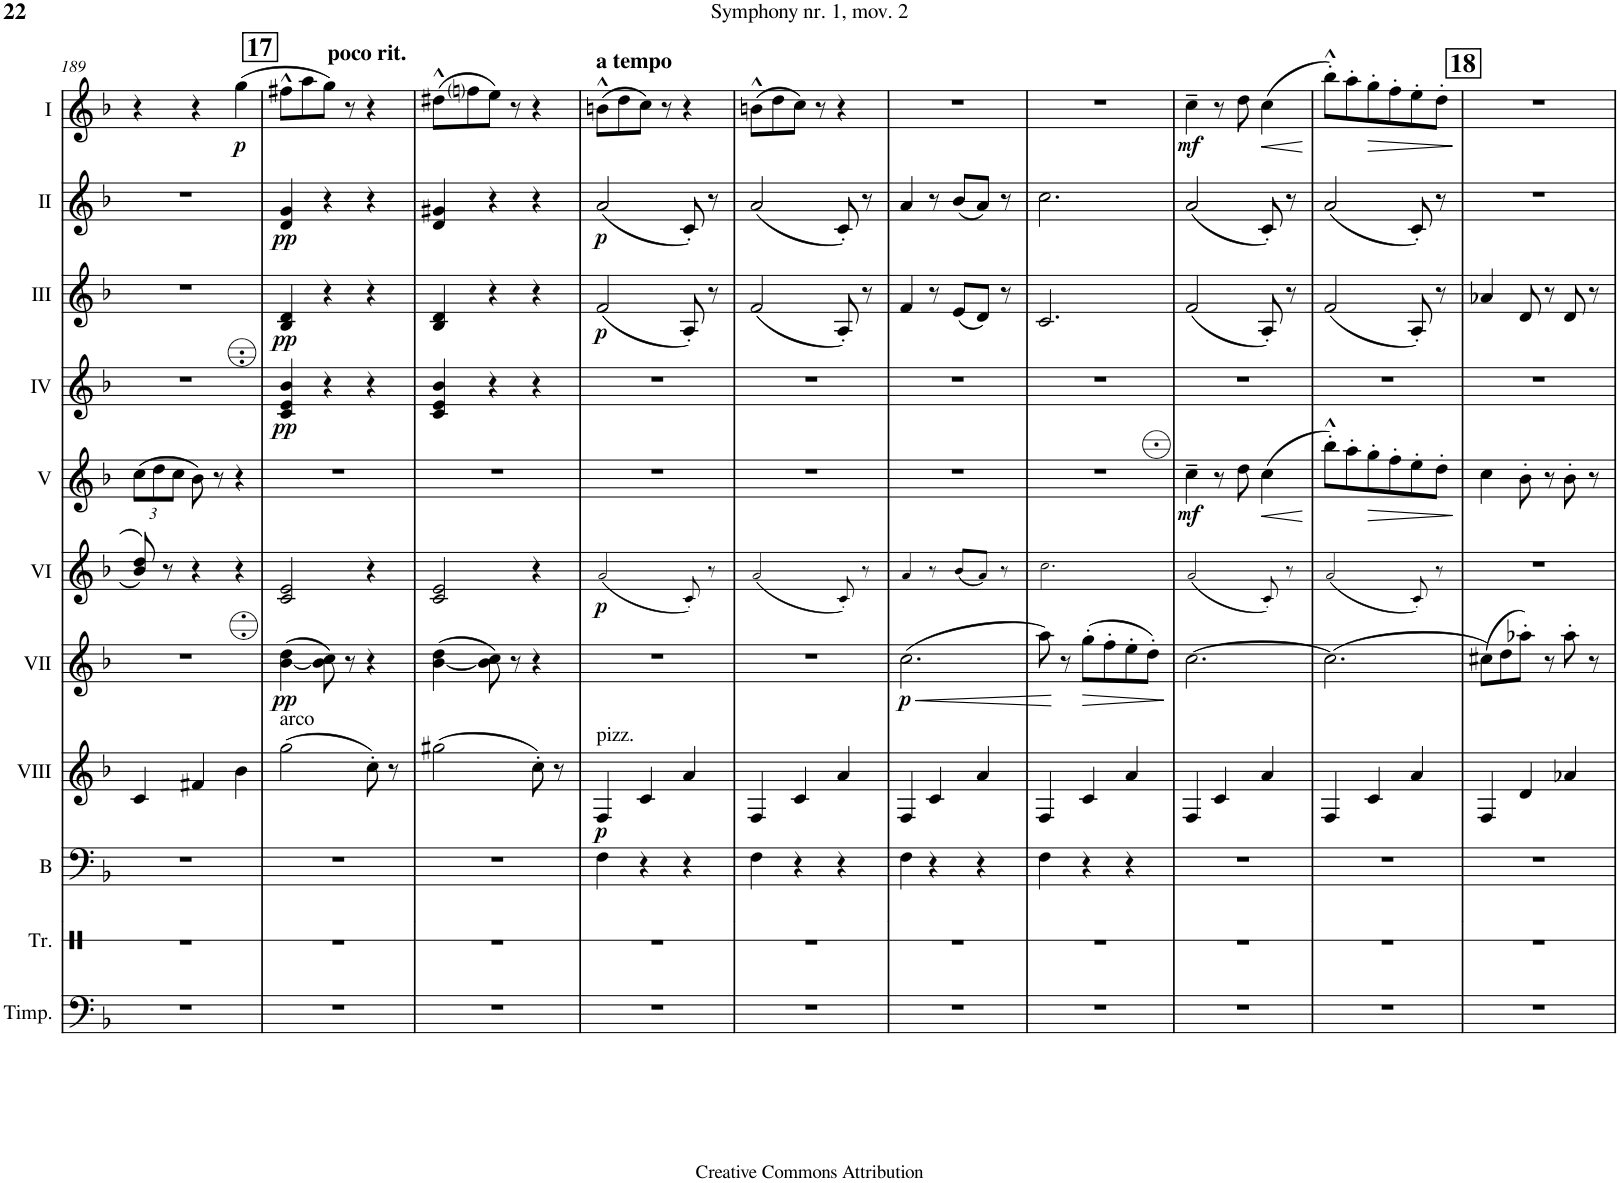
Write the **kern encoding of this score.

**kern	**kern	**kern	**kern	**dynam	**kern	**dynam	**kern	**dynam	**kern	**dynam	**kern	**dynam	**kern	**dynam	**kern	**dynam	**kern	**dynam
*part11	*part10	*part9	*part8	*part8	*part7	*part7	*part6	*part6	*part5	*part5	*part4	*part4	*part3	*part3	*part2	*part2	*part1	*part1
*staff11	*staff10	*staff9	*staff8	*staff8	*staff7	*staff7	*staff6	*staff6	*staff5	*staff5	*staff4	*staff4	*staff3	*staff3	*staff2	*staff2	*staff1	*staff1
*I"Timpani	*I"Triangle	*I"Bass	*I"Acc. 8	*	*I"Acc. 7	*	*I"Acc. 6	*	*I"Acc. 5	*	*I"Acc. 4	*	*I"Acc. 3	*	*I"Acc. 2	*	*I"Acc. 1	*
*I'Timp.	*I'Tr.	*I'B	*	*	*	*	*	*	*	*	*	*	*	*	*	*	*	*
!!LO:PB:g=z
*clefF4	*clefX	*clefF4	*clefG2	*	*clefG2	*	*clefG2	*	*clefG2	*	*clefG2	*	*clefG2	*	*clefG2	*	*clefG2	*
*	*	*Trd7c12	*Trd7c12	*	*Trd7c12	*	*	*	*	*	*Trd7c12	*	*	*	*	*	*	*
*k[b-]	*k[]	*k[b-]	*k[b-]	*	*k[b-]	*	*k[b-]	*	*k[b-]	*	*k[b-]	*	*k[b-]	*	*k[b-]	*	*k[b-]	*
*M3/4	*M3/4	*M3/4	*M3/4	*	*M3/4	*	*M3/4	*	*M3/4	*	*M3/4	*	*M3/4	*	*M3/4	*	*M3/4	*
*	*	*	*	*	*	*	*	*	*Xbrackettup	*	*	*	*	*	*	*	*	*
=189	=189	=189	=189	=189	=189	=189	=189	=189	=189	=189	=189	=189	=189	=189	=189	=189	=189	=189
2.r	2.r	2.r	4c/	.	2.r	.	8B-/ 8d/	.	(12c\L	.	2.r	.	2.r	.	2.r	.	4r	.
.	.	.	.	.	.	.	.	.	12d\	.	.	.	.	.	.	.	.	.
.	.	.	.	.	.	.	8r	.	.	.	.	.	.	.	.	.	.	.
.	.	.	.	.	.	.	.	.	12c\J	.	.	.	.	.	.	.	.	.
.	.	.	4f#X/	.	.	.	4r	.	8B-\)	.	.	.	.	.	.	.	4r	.
.	.	.	.	.	.	.	.	.	8r	.	.	.	.	.	.	.	.	.
!	!	!	!	!	!	!	!	!	!	!	!	!	!	!	!	!	!	!LO:DY:b
.	.	.	4b-\	.	.	.	4r	.	4r	.	.	.	.	.	.	.	(4gg\	p
!!LO:REH:place=s1:a:B:cj:fs=14:t=17
=190	=190	=190	=190	=190	=190	=190	=190	=190	=190	=190	=190	=190	=190	=190	=190	=190	=190	=190
!	!	!	!LO:TX:a:t=arco	!	!	!	!	!	!	!	!	!	!	!	!	!	!	!
!	!	!	!	!	!	!LO:DY:b	!	!	!	!	!	!LO:DY:b	!	!LO:DY:b	!	!LO:DY:b	!	!
2.r	2.r	2.r	(2gg\	.	([4b-\ 4dd\	pp	2C/ 2E/	.	2.r	.	4c/ 4e/ 4b-/	pp	4B-/ 4d/	pp	4d/ 4g/	pp	8ff#X^^\L	.
.	.	.	.	.	.	.	.	.	.	.	.	.	.	.	.	.	8aa\	.
!	!	!	!	!	!	!	!	!	!	!	!	!	!	!	!	!	!LO:TX:a:t=poco rit.	!
.	.	.	.	.	8b-\] 8cc\)	.	.	.	.	.	4r	.	4r	.	4r	.	8gg\J)	.
.	.	.	.	.	8r	.	.	.	.	.	.	.	.	.	.	.	8r	.
.	.	.	8cc'\)	.	4r	.	4r	.	.	.	4r	.	4r	.	4r	.	4r	.
.	.	.	8r	.	.	.	.	.	.	.	.	.	.	.	.	.	.	.
=191	=191	=191	=191	=191	=191	=191	=191	=191	=191	=191	=191	=191	=191	=191	=191	=191	=191	=191
2.r	2.r	2.r	(2gg#X\	.	([4b-\ 4dd\	.	2C/ 2E/	.	2.r	.	4c/ 4e/ 4b-/	.	4B-/ 4d/	.	4d/ 4g#X/	.	(8dd#X^^\L	.
.	.	.	.	.	.	.	.	.	.	.	.	.	.	.	.	.	8ffni\	.
.	.	.	.	.	8b-\] 8cc\)	.	.	.	.	.	4r	.	4r	.	4r	.	8ee\J)	.
.	.	.	.	.	8r	.	.	.	.	.	.	.	.	.	.	.	8r	.
.	.	.	8cc'\)	.	4r	.	4r	.	.	.	4r	.	4r	.	4r	.	4r	.
.	.	.	8r	.	.	.	.	.	.	.	.	.	.	.	.	.	.	.
=192	=192	=192	=192	=192	=192	=192	=192	=192	=192	=192	=192	=192	=192	=192	=192	=192	=192	=192
!	!	!	!	!	!	!	!	!	!	!	!	!	!	!	!	!	!LO:TX:a:B:t=a tempo	!
!	!	!	!LO:TX:a:t=pizz.	!	!	!	!	!	!	!	!	!	!	!	!	!	!	!
!	!	!	!	!LO:DY:b	!	!	!	!LO:DY:b	!	!	!	!	!	!LO:DY:b	!	!LO:DY:b	!	!
2.r	2.r	4F\	4F/	p	2.r	.	(2a/	p	2.r	.	2.r	.	(2f/	p	(2a/	p	(8bn^^\L	.
.	.	.	.	.	.	.	.	.	.	.	.	.	.	.	.	.	8dd\	.
.	.	4r	4c/	.	.	.	.	.	.	.	.	.	.	.	.	.	8cc\J)	.
.	.	.	.	.	.	.	.	.	.	.	.	.	.	.	.	.	8r	.
.	.	4r	4a/	.	.	.	8c'/)	.	.	.	.	.	8A'/)	.	8c'/)	.	4r	.
.	.	.	.	.	.	.	8r	.	.	.	.	.	8r	.	8r	.	.	.
=193	=193	=193	=193	=193	=193	=193	=193	=193	=193	=193	=193	=193	=193	=193	=193	=193	=193	=193
2.r	2.r	4F\	4F/	.	2.r	.	(2a/	.	2.r	.	2.r	.	(2f/	.	(2a/	.	(8bn^^\L	.
.	.	.	.	.	.	.	.	.	.	.	.	.	.	.	.	.	8dd\	.
.	.	4r	4c/	.	.	.	.	.	.	.	.	.	.	.	.	.	8cc\J)	.
.	.	.	.	.	.	.	.	.	.	.	.	.	.	.	.	.	8r	.
.	.	4r	4a/	.	.	.	8c'/)	.	.	.	.	.	8A'/)	.	8c'/)	.	4r	.
.	.	.	.	.	.	.	8r	.	.	.	.	.	8r	.	8r	.	.	.
=194	=194	=194	=194	=194	=194	=194	=194	=194	=194	=194	=194	=194	=194	=194	=194	=194	=194	=194
!	!	!	!	!	!	!LO:HP:b	!	!	!	!	!	!	!	!	!	!	!	!
!	!	!	!	!	!	!LO:DY:n=1:b	!	!	!	!	!	!	!	!	!	!	!	!
2.r	2.r	4F\	4F/	.	(2.cc\	< p	4a/	.	2.r	.	2.r	.	4f/	.	4a/	.	2.r	.
.	.	4r	4c/	.	.	.	8r	.	.	.	.	.	8r	.	8r	.	.	.
.	.	.	.	.	.	.	(8b-/L	.	.	.	.	.	(8e/L	.	(8b-/L	.	.	.
.	.	4r	4a/	.	.	.	8a/J)	.	.	.	.	.	8d/J)	.	8a/J)	.	.	.
.	.	.	.	.	.	.	8r	.	.	.	.	.	8r	.	8r	.	.	.
=195	=195	=195	=195	=195	=195	=195	=195	=195	=195	=195	=195	=195	=195	=195	=195	=195	=195	=195
2.r	2.r	4F\	4F/	.	8aa\)	.	2.cc\	.	2.r	.	2.r	.	2.c/	.	2.cc\	.	2.r	.
.	.	.	.	.	8r	[	.	.	.	.	.	.	.	.	.	.	.	.
!	!	!	!	!	!	!LO:HP:b	!	!	!	!	!	!	!	!	!	!	!	!
.	.	4r	4c/	.	(8gg'\L	>	.	.	.	.	.	.	.	.	.	.	.	.
.	.	.	.	.	8ff'\	.	.	.	.	.	.	.	.	.	.	.	.	.
.	.	4r	4a/	.	8ee'\	.	.	.	.	.	.	.	.	.	.	.	.	.
.	.	.	.	.	8dd'\J)	.	.	.	.	.	.	.	.	.	.	.	.	.
.	.	.	.	.	.	]	.	.	.	.	.	.	.	.	.	.	.	.
=196	=196	=196	=196	=196	=196	=196	=196	=196	=196	=196	=196	=196	=196	=196	=196	=196	=196	=196
!	!	!	!	!	!	!	!	!	!	!LO:DY:b	!	!	!	!	!	!	!	!LO:DY:b
2.r	2.r	2.r	4F/	.	[2.cc\	.	(2a/	.	4cc~\	mf	2.r	.	(2f/	.	(2a/	.	4cc~\	mf
.	.	.	4c/	.	.	.	.	.	8r	.	.	.	.	.	.	.	8r	.
.	.	.	.	.	.	.	.	.	8dd\	.	.	.	.	.	.	.	8dd\	.
!	!	!	!	!	!	!	!	!	!	!LO:HP:b	!	!	!	!	!	!	!	!LO:HP:b
.	.	.	4a/	.	.	.	8c'/)	.	(4cc\	<	.	.	8A'/)	.	8c'/)	.	(4cc\	<
.	.	.	.	.	.	.	8r	.	.	.	.	.	8r	.	8r	.	.	.
.	.	.	.	.	.	.	.	.	.	[	.	.	.	.	.	.	.	[
=197	=197	=197	=197	=197	=197	=197	=197	=197	=197	=197	=197	=197	=197	=197	=197	=197	=197	=197
2.r	2.r	2.r	4F/	.	(2.cc\]	.	(2a/	.	8bb-'^^\L)	.	2.r	.	(2f/	.	(2a/	.	8bb-'^^\L)	.
.	.	.	.	.	.	.	.	.	8aa'\	.	.	.	.	.	.	.	8aa'\	.
!	!	!	!	!	!	!	!	!	!	!LO:HP:b	!	!	!	!	!	!	!	!LO:HP:b
.	.	.	4c/	.	.	.	.	.	8gg'\	>	.	.	.	.	.	.	8gg'\	>
.	.	.	.	.	.	.	.	.	8ff'\	.	.	.	.	.	.	.	8ff'\	.
.	.	.	4a/	.	.	.	8c'/)	.	8ee'\	.	.	.	8A'/)	.	8c'/)	.	8ee'\	.
.	.	.	.	.	.	.	8r	.	8dd'\J	.	.	.	8r	.	8r	.	8dd'\J	.
.	.	.	.	.	.	.	.	.	.	]	.	.	.	.	.	.	.	]
!!LO:REH:place=s1:a:B:cj:fs=14:t=18
=198	=198	=198	=198	=198	=198	=198	=198	=198	=198	=198	=198	=198	=198	=198	=198	=198	=198	=198
2.r	2.r	2.r	4F/	.	(8cc#X\L)	.	2.r	.	4cc\	.	2.r	.	4a-X/	.	2.r	.	2.r	.
.	.	.	.	.	8dd\	.	.	.	.	.	.	.	.	.	.	.	.	.
.	.	.	4d/	.	8aa-X'\J)	.	.	.	8b-'\	.	.	.	8d/	.	.	.	.	.
.	.	.	.	.	8r	.	.	.	8r	.	.	.	8r	.	.	.	.	.
.	.	.	4a-X/	.	8aa-'\	.	.	.	8b-'\	.	.	.	8d/	.	.	.	.	.
.	.	.	.	.	8r	.	.	.	8r	.	.	.	8r	.	.	.	.	.
=	=	=	=	=	=	=	=	=	=	=	=	=	=	=	=	=	=	=
*-	*-	*-	*-	*-	*-	*-	*-	*-	*-	*-	*-	*-	*-	*-	*-	*-	*-	*-
